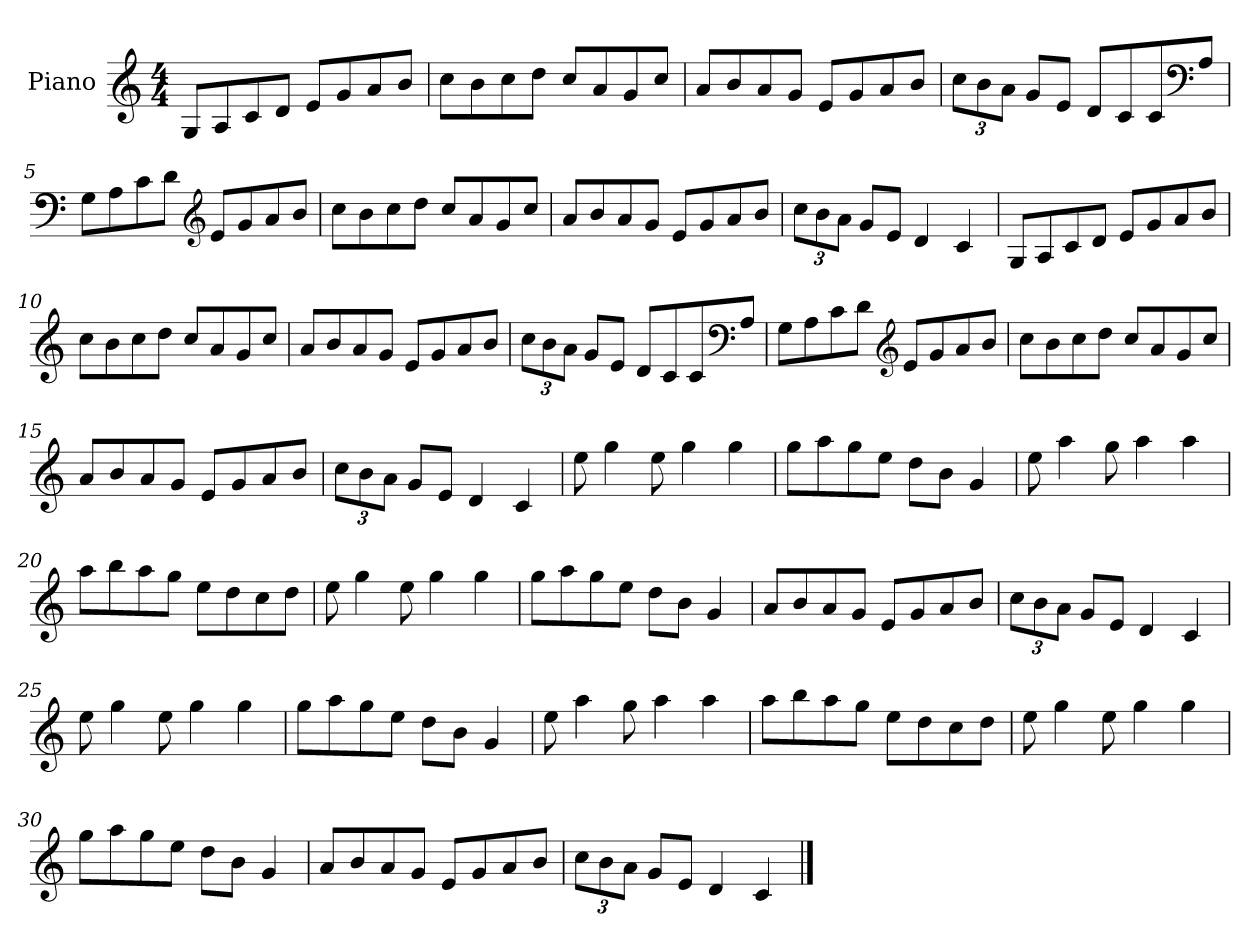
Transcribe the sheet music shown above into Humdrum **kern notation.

**kern
*part1
*staff1
*I"Piano
*I'Pno
*clefG2
*k[]
*M4/4
=1
8G/L
8A/
8c/
8d/J
8e/L
8g/
8a/
8b/J
=2
8cc\L
8b\
8cc\
8dd\J
8cc/L
8a/
8g/
8cc/J
=3
8a/L
8b/
8a/
8g/J
8e/L
8g/
8a/
8b/J
=4
*Xbrackettup
12cc\L
12b\
12a\J
8g/L
8e/J
8d/L
8c/
8c/
*clefF4
8A/J
=5
8G\L
8A\
8c\
8d\J
*clefG2
8e/L
8g/
8a/
8b/J
=6
8cc\L
8b\
8cc\
8dd\J
8cc/L
8a/
8g/
8cc/J
=7
8a/L
8b/
8a/
8g/J
8e/L
8g/
8a/
8b/J
=8
12cc\L
12b\
12a\J
8g/L
8e/J
4d/
4c/
=9
8G/L
8A/
8c/
8d/J
8e/L
8g/
8a/
8b/J
=10
8cc\L
8b\
8cc\
8dd\J
8cc/L
8a/
8g/
8cc/J
=11
8a/L
8b/
8a/
8g/J
8e/L
8g/
8a/
8b/J
=12
12cc\L
12b\
12a\J
8g/L
8e/J
8d/L
8c/
8c/
*clefF4
8A/J
=13
8G\L
8A\
8c\
8d\J
*clefG2
8e/L
8g/
8a/
8b/J
=14
8cc\L
8b\
8cc\
8dd\J
8cc/L
8a/
8g/
8cc/J
=15
8a/L
8b/
8a/
8g/J
8e/L
8g/
8a/
8b/J
=16
12cc\L
12b\
12a\J
8g/L
8e/J
4d/
4c/
=17
8ee\
4gg\
8ee\
4gg\
4gg\
=18
8gg\L
8aa\
8gg\
8ee\J
8dd\L
8b\J
4g/
=19
8ee\
4aa\
8gg\
4aa\
4aa\
=20
8aa\L
8bb\
8aa\
8gg\J
8ee\L
8dd\
8cc\
8dd\J
=21
8ee\
4gg\
8ee\
4gg\
4gg\
=22
8gg\L
8aa\
8gg\
8ee\J
8dd\L
8b\J
4g/
=23
8a/L
8b/
8a/
8g/J
8e/L
8g/
8a/
8b/J
=24
12cc\L
12b\
12a\J
8g/L
8e/J
4d/
4c/
=25
8ee\
4gg\
8ee\
4gg\
4gg\
=26
8gg\L
8aa\
8gg\
8ee\J
8dd\L
8b\J
4g/
=27
8ee\
4aa\
8gg\
4aa\
4aa\
=28
8aa\L
8bb\
8aa\
8gg\J
8ee\L
8dd\
8cc\
8dd\J
=29
8ee\
4gg\
8ee\
4gg\
4gg\
=30
8gg\L
8aa\
8gg\
8ee\J
8dd\L
8b\J
4g/
=31
8a/L
8b/
8a/
8g/J
8e/L
8g/
8a/
8b/J
=32
12cc\L
12b\
12a\J
8g/L
8e/J
4d/
4c/
==
*-
